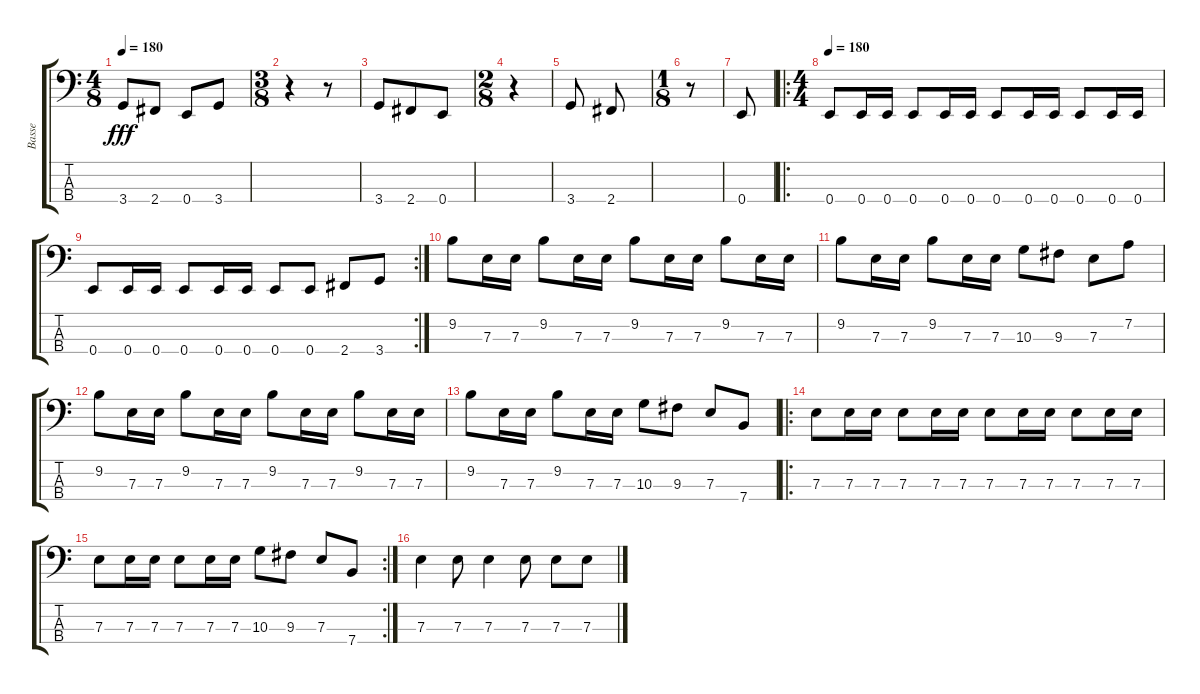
\track ("Basse" "Basse") {instrument electricbasspick}
\staff {score tabs}
\tuning (G2 D2 A1 E1) {hide}
\ts (4 8)
\tempo 180
\clef f4
\ks c
3.4.8{dy fff} 2.4.8 0.4.8 3.4.8 |
\ts (3 8)
r.4 r.8 |
3.4.8 2.4.8 0.4.8 |
\ts (2 8)
r.4 |
3.4.8 2.4.8 |
\ts (1 8)
r.8 |
0.4.8 |
\ro
\ts (4 4)
\tempo 180
0.4.8 0.4.16 0.4.16 0.4.8 0.4.16 0.4.16 0.4.8 0.4.16 0.4.16 0.4.8 0.4.16 0.4.16 |
\rc 2
0.4.8 0.4.16 0.4.16 0.4.8 0.4.16 0.4.16 0.4.8 0.4.8 2.4.8 3.4.8 |
9.2.8 7.3.16 7.3.16 9.2.8 7.3.16 7.3.16 9.2.8 7.3.16 7.3.16 9.2.8 7.3.16 7.3.16 |
9.2.8 7.3.16 7.3.16 9.2.8 7.3.16 7.3.16 10.3.8 9.3.8 7.3.8 7.2.8 |
9.2.8 7.3.16 7.3.16 9.2.8 7.3.16 7.3.16 9.2.8 7.3.16 7.3.16 9.2.8 7.3.16 7.3.16 |
9.2.8 7.3.16 7.3.16 9.2.8 7.3.16 7.3.16 10.3.8 9.3.8 7.3.8 7.4.8 |
\ro
7.3.8 7.3.16 7.3.16 7.3.8 7.3.16 7.3.16 7.3.8 7.3.16 7.3.16 7.3.8 7.3.16 7.3.16 |
\rc 2
7.3.8 7.3.16 7.3.16 7.3.8 7.3.16 7.3.16 10.3.8 9.3.8 7.3.8 7.4.8 |
7.3.4 7.3.8 7.3.4 7.3.8 7.3.8 7.3.8
